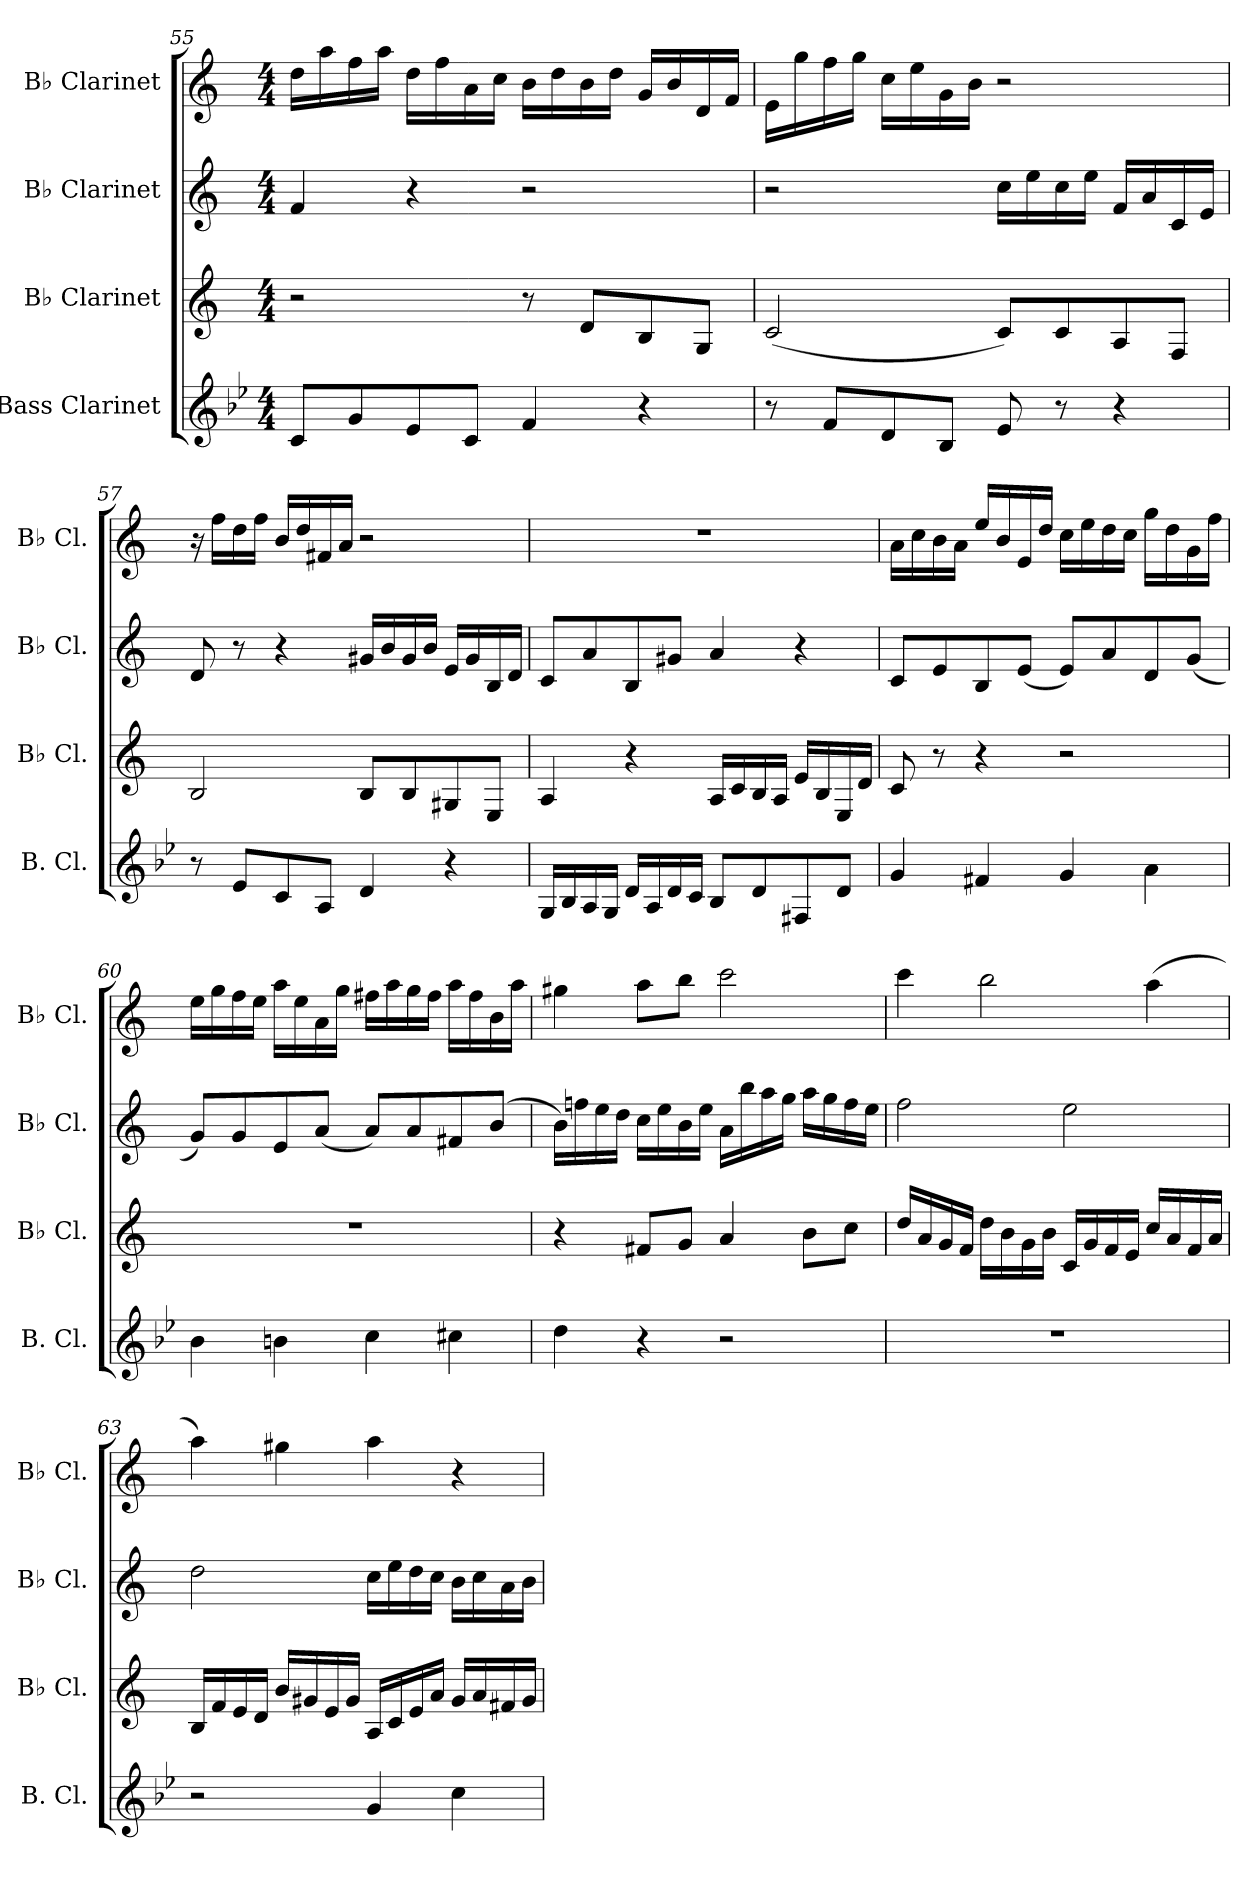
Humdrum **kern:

**kern	**kern	**kern	**kern
*part4	*part3	*part2	*part1
*staff4	*staff3	*staff2	*staff1
*I"Bass Clarinet	*I"B♭ Clarinet	*I"B♭ Clarinet	*I"B♭ Clarinet
*I'B. Cl.	*I'B♭ Cl.	*I'B♭ Cl.	*I'B♭ Cl.
!!LO:LB:g=z
*clefG2	*clefG2	*clefG2	*clefG2
*ITrd8c14	*ITrd1c2	*ITrd1c2	*ITrd1c2
*k[b-e-]	*k[b-e-]	*k[b-e-]	*k[b-e-]
*M4/4	*M4/4	*M4/4	*M4/4
=55	=55	=55	=55
8C/L	2r	4e-/	16cc\LL
.	.	.	16gg\
8G/	.	.	16ee-\
.	.	.	16gg\JJ
8E-/	.	4r	16cc\LL
.	.	.	16ee-\
8C/J	.	.	16g\
.	.	.	16b-\JJ
4F/	8r	2r	16a\LL
.	.	.	16cc\
.	8c/L	.	16a\
.	.	.	16cc\JJ
4r	8A/	.	16f/LL
.	.	.	16a/
.	8F/J	.	16c/
.	.	.	16e-/JJ
=56	=56	=56	=56
8r	(2B-/	2r	16d\LL
.	.	.	16ff\
8F/L	.	.	16ee-\
.	.	.	16ff\JJ
8D/	.	.	16b-\LL
.	.	.	16dd\
8BB-/J	.	.	16f\
.	.	.	16a\JJ
8E-/	8B-/L)	16b-\LL	2r
.	.	16dd\	.
8r	8B-/	16b-\	.
.	.	16dd\JJ	.
4r	8G/	16e-/LL	.
.	.	16g/	.
.	8E-/J	16B-/	.
.	.	16d/JJ	.
=57	=57	=57	=57
8r	2A/	8c/	16r
.	.	.	16ee-\LL
8E-/L	.	8r	16cc\
.	.	.	16ee-\JJ
8C/	.	4r	16a/LL
.	.	.	16cc/
8AA/J	.	.	16en/
.	.	.	16g/JJ
4D/	8A/L	16f#X/LL	2r
.	.	16a/	.
.	8A/	16f#/	.
.	.	16a/JJ	.
4r	8F#X/	16d/LL	.
.	.	16f#/	.
.	8D/J	16A/	.
.	.	16c/JJ	.
!!LO:LB:g=z
=58	=58	=58	=58
16GG/LL	4G/	8B-/L	1r
16BB-/	.	.	.
16AA/	.	8g/	.
16GG/JJ	.	.	.
16D/LL	4r	8A/	.
16AA/	.	.	.
16D/	.	8f#X/J	.
16C/JJ	.	.	.
8BB-/L	16G/LL	4g/	.
.	16B-/	.	.
8D/	16A/	.	.
.	16G/JJ	.	.
8FF#X/	16d/LL	4r	.
.	16A/	.	.
8D/J	16D/	.	.
.	16c/JJ	.	.
=59	=59	=59	=59
4G/	8B-/	8B-/L	16g\LL
.	.	.	16b-\
.	8r	8d/	16a\
.	.	.	16g\JJ
4F#X/	4r	8A/	16dd/LL
.	.	.	16a/
.	.	(8d/J	16d/
.	.	.	16cc/JJ
4G/	2r	8d/L)	16b-\LL
.	.	.	16dd\
.	.	8g/	16cc\
.	.	.	16b-\JJ
4A\	.	8c/	16ff\LL
.	.	.	16cc\
.	.	(8f/J	16f\
.	.	.	16ee-\JJ
=60	=60	=60	=60
4B-\	1r	8f/L)	16dd\LL
.	.	.	16ff\
.	.	8f/	16ee-\
.	.	.	16dd\JJ
4Bn\	.	8d/	16gg\LL
.	.	.	16dd\
.	.	(8g/J	16g\
.	.	.	16ff\JJ
4c\	.	8g/L)	16een\LL
.	.	.	16gg\
.	.	8g/	16ff\
.	.	.	16ee\JJ
4c#X\	.	8en/	16gg\LL
.	.	.	16ee\
.	.	(8a/J	16a\
.	.	.	16gg\JJ
!!LO:PB:g=z
=61	=61	=61	=61
4d\	4r	16a\LL)	4ff#X\
.	.	16ee-X\	.
.	.	16dd\	.
.	.	16cc\JJ	.
4r	8en/L	16b-\LL	8gg\L
.	.	16dd\	.
.	8f/J	16a\	8aa\J
.	.	16dd\JJ	.
2r	4g/	16g\LL	2bb-\
.	.	16aa\	.
.	.	16gg\	.
.	.	16ff\JJ	.
.	8a\L	16gg\LL	.
.	.	16ff\	.
.	8b-\J	16ee-\	.
.	.	16dd\JJ	.
=62	=62	=62	=62
1r	16cc/LL	2ee-\	4bb-\
.	16g/	.	.
.	16f/	.	.
.	16e-/JJ	.	.
.	16cc\LL	.	2aa\
.	16a\	.	.
.	16f\	.	.
.	16a\JJ	.	.
.	16B-/LL	2dd\	.
.	16f/	.	.
.	16e-/	.	.
.	16d/JJ	.	.
.	16b-/LL	.	(4gg\
.	16g/	.	.
.	16e-/	.	.
.	16g/JJ	.	.
=63	=63	=63	=63
2r	16A/LL	2cc\	4gg\)
.	16e-/	.	.
.	16d/	.	.
.	16c/JJ	.	.
.	16a/LL	.	4ff#X\
.	16f#X/	.	.
.	16d/	.	.
.	16f#/JJ	.	.
4G/	16G/LL	16b-\LL	4gg\
.	16B-/	16dd\	.
.	16d/	16cc\	.
.	16g/JJ	16b-\JJ	.
4c\	16f#/LL	16a\LL	4r
.	16g/	16b-\	.
.	16en/	16g\	.
.	16f#/JJ	16a\JJ	.
=	=	=	=
*-	*-	*-	*-
